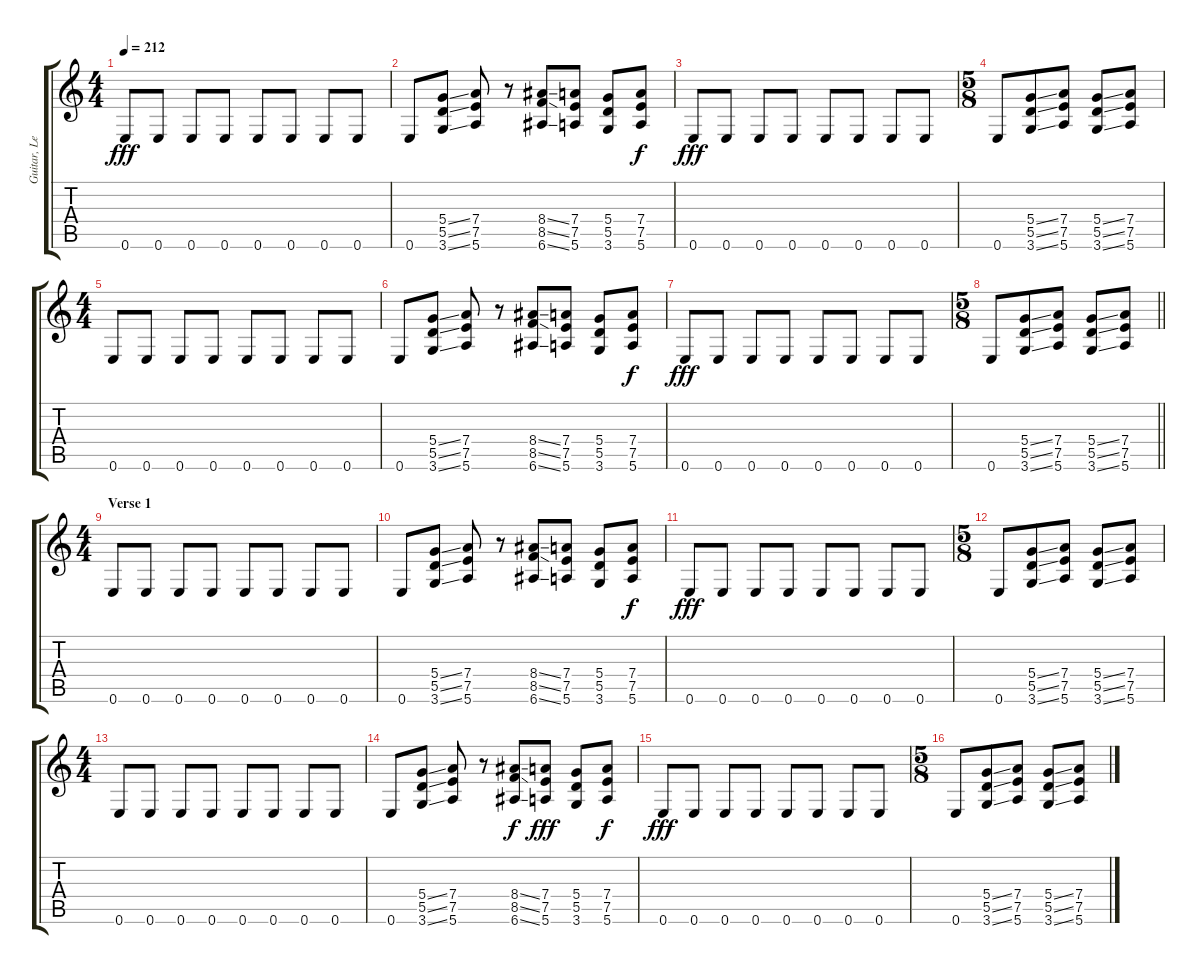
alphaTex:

\track ("Guitar, Lead (Hammet)" "Guitar, Le") {instrument distortionguitar}
\staff {score tabs}
\tuning (E4 B3 G3 D3 A2 E2) {hide}
\ts (4 4)
\tempo 212
\clef g2
\ks c
0.6.8{dy fff} 0.6.8 0.6.8 0.6.8 0.6.8 0.6.8 0.6.8 0.6.8 |
0.6.8 (5.4{ss} 5.5{ss} 3.6{ss}).8 (7.4 7.5 5.6).8 r.8 (8.4{ss} 8.5{ss} 6.6{ss}).8 (7.4 7.5 5.6).8 (5.4 5.5 3.6).8 (7.4 7.5 5.6).8{dy f} |
0.6.8{dy fff} 0.6.8 0.6.8 0.6.8 0.6.8 0.6.8 0.6.8 0.6.8 |
\ts (5 8)
0.6.8 (5.4{ss} 5.5{ss} 3.6{ss}).8 (7.4 7.5 5.6).8 (5.4{ss} 5.5{ss} 3.6{ss}).8 (7.4 7.5 5.6).8 |
\ts (4 4)
0.6.8 0.6.8 0.6.8 0.6.8 0.6.8 0.6.8 0.6.8 0.6.8 |
0.6.8 (5.4{ss} 5.5{ss} 3.6{ss}).8 (7.4 7.5 5.6).8 r.8 (8.4{ss} 8.5{ss} 6.6{ss}).8 (7.4 7.5 5.6).8 (5.4 5.5 3.6).8 (7.4 7.5 5.6).8{dy f} |
0.6.8{dy fff} 0.6.8 0.6.8 0.6.8 0.6.8 0.6.8 0.6.8 0.6.8 |
\ts (5 8)
\barLineRight lightlight
0.6.8 (5.4{ss} 5.5{ss} 3.6{ss}).8 (7.4 7.5 5.6).8 (5.4{ss} 5.5{ss} 3.6{ss}).8 (7.4 7.5 5.6).8 |
\ts (4 4)
\section ("" "Verse 1")
0.6.8 0.6.8 0.6.8 0.6.8 0.6.8 0.6.8 0.6.8 0.6.8 |
0.6.8 (5.4{ss} 5.5{ss} 3.6{ss}).8 (7.4 7.5 5.6).8 r.8 (8.4{ss} 8.5{ss} 6.6{ss}).8 (7.4 7.5 5.6).8 (5.4 5.5 3.6).8 (7.4 7.5 5.6).8{dy f} |
0.6.8{dy fff} 0.6.8 0.6.8 0.6.8 0.6.8 0.6.8 0.6.8 0.6.8 |
\ts (5 8)
0.6.8 (5.4{ss} 5.5{ss} 3.6{ss}).8 (7.4 7.5 5.6).8 (5.4{ss} 5.5{ss} 3.6{ss}).8 (7.4 7.5 5.6).8 |
\ts (4 4)
0.6.8 0.6.8 0.6.8 0.6.8 0.6.8 0.6.8 0.6.8 0.6.8 |
0.6.8 (5.4{ss} 5.5{ss} 3.6{ss}).8 (7.4 7.5 5.6).8 r.8 (8.4{ss} 8.5{ss} 6.6{ss}).8{dy f} (7.4 7.5 5.6).8{dy fff} (5.4 5.5 3.6).8 (7.4 7.5 5.6).8{dy f} |
0.6.8{dy fff} 0.6.8 0.6.8 0.6.8 0.6.8 0.6.8 0.6.8 0.6.8 |
\ts (5 8)
0.6.8 (5.4{ss} 5.5{ss} 3.6{ss}).8 (7.4 7.5 5.6).8 (5.4{ss} 5.5{ss} 3.6{ss}).8 (7.4 7.5 5.6).8
